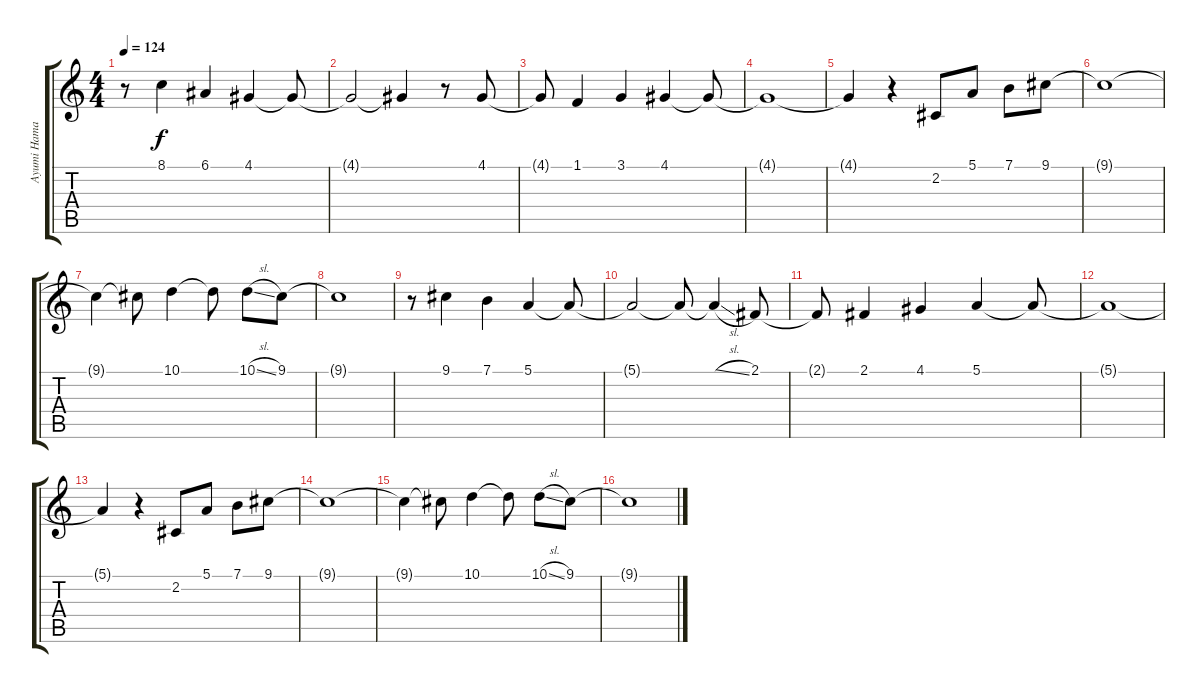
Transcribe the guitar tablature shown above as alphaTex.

\track ("Ayumi Hamasaki" "Ayumi Hama") {instrument lead2sawtooth}
\staff {score tabs}
\tuning (E4 B3 G3 D3 A2 E2) {hide}
\ts (4 4)
\tempo 124
\clef g2
\ks c
r.8{dy f} 8.1.4 6.1.4 4.1.4 4.1{t}.8 |
4.1{t}.2 4.1{t}.4 r.8 4.1.8 |
4.1{t}.8 1.1.4 3.1.4 4.1.4 4.1{t}.8 |
4.1{t}.1 |
4.1{t}.4 r.4 2.2.8 5.1.8 7.1.8 9.1.8 |
9.1{t}.1 |
9.1{t}.4 9.1{t}.8 10.1.4 10.1{t}.8 10.1{sl}.8 9.1.8 |
9.1{t}.1 |
r.8 9.1.4 7.1.4 5.1.4 5.1{t}.8 |
5.1{t}.2 5.1{t}.8 5.1{sl t}.4 2.1.8 |
2.1{t}.8 2.1.4 4.1.4 5.1.4 5.1{t}.8 |
5.1{t}.1 |
5.1{t}.4 r.4 2.2.8 5.1.8 7.1.8 9.1.8 |
9.1{t}.1 |
9.1{t}.4 9.1{t}.8 10.1.4 10.1{t}.8 10.1{sl}.8 9.1.8 |
9.1{t}.1
